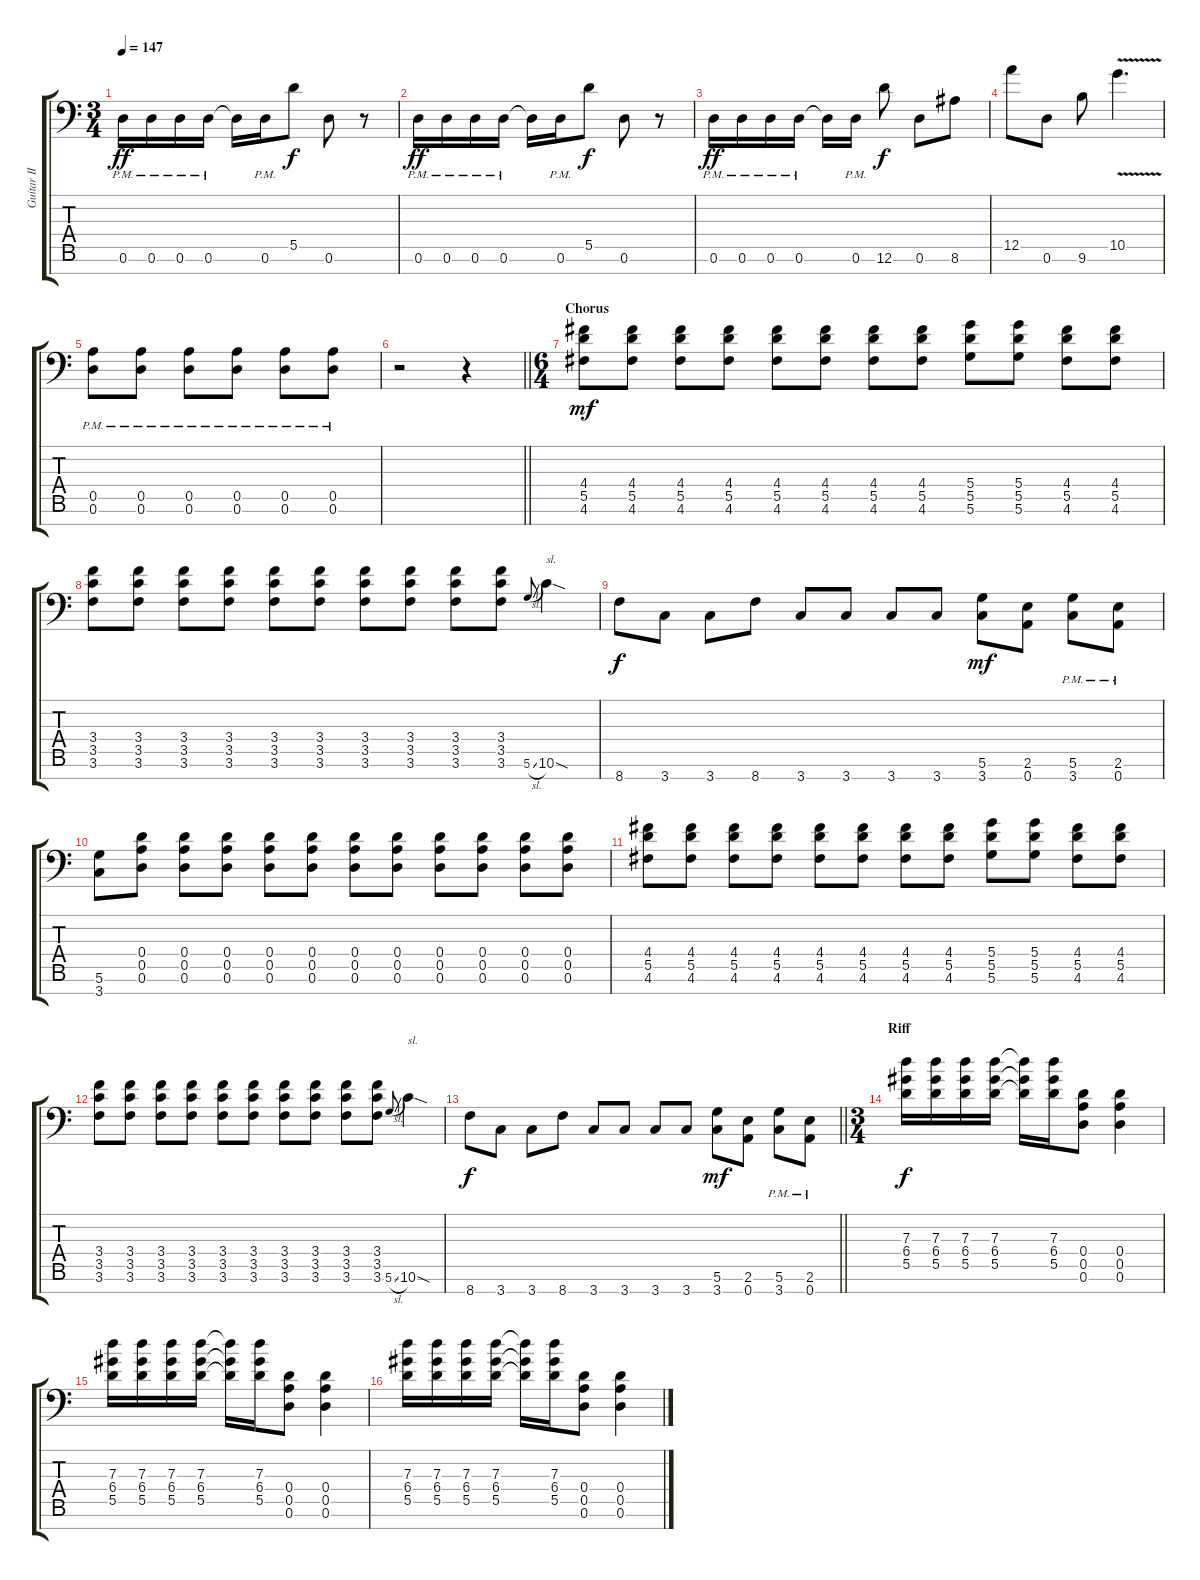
\track ("Guitar II" "Guitar II") {instrument distortionguitar}
\staff {score tabs}
\tuning (E4 B3 G3 D3 A2 D2 A1) {hide}
\ts (3 4)
\tempo 147
\clef f4
\ks c
0.6{pm}.16{dy ff} 0.6{pm}.16 0.6{pm}.16 0.6{pm}.16 0.6{t}.16 0.6{pm}.16 5.5.8{dy f} 0.6.8 r.8 |
0.6{pm}.16{dy ff} 0.6{pm}.16 0.6{pm}.16 0.6{pm}.16 0.6{t}.16 0.6{pm}.16 5.5.8{dy f} 0.6.8 r.8 |
0.6{pm}.16{dy ff} 0.6{pm}.16 0.6{pm}.16 0.6{pm}.16 0.6{t}.16 0.6{pm}.16{beam split} 12.6.8{dy f} 0.6.8 8.6.8 |
12.5.8 0.6.8 9.6.8 10.5{v}.4{d} |
(0.5{pm} 0.6{pm}).8 (0.5{pm} 0.6{pm}).8 (0.5{pm} 0.6{pm}).8 (0.5{pm} 0.6{pm}).8 (0.5{pm} 0.6{pm}).8 (0.5{pm} 0.6{pm}).8 |
\barLineRight lightlight
r.2 r.4 |
\ts (6 4)
\section ("" "Chorus")
(4.4 5.5 4.6).8{dy mf} (4.4 5.5 4.6).8 (4.4 5.5 4.6).8 (4.4 5.5 4.6).8 (4.4 5.5 4.6).8 (4.4 5.5 4.6).8 (4.4 5.5 4.6).8 (4.4 5.5 4.6).8 (5.4 5.5 5.6).8 (5.4 5.5 5.6).8 (4.4 5.5 4.6).8 (4.4 5.5 4.6).8 |
(3.4 3.5 3.6).8 (3.4 3.5 3.6).8 (3.4 3.5 3.6).8 (3.4 3.5 3.6).8 (3.4 3.5 3.6).8 (3.4 3.5 3.6).8 (3.4 3.5 3.6).8 (3.4 3.5 3.6).8 (3.4 3.5 3.6).8 (3.4 3.5 3.6).8 5.6{sl}.8{gr onbeat} 10.6{sod}.4{txt "sl."} |
8.7.8{dy f} 3.7.8 3.7.8 8.7.8 3.7.8 3.7.8 3.7.8 3.7.8 (5.6 3.7).8{dy mf} (2.6 0.7).8 (5.6{pm} 3.7{pm}).8 (2.6{pm} 0.7{pm}).8 |
(5.6 3.7).8 (0.4 0.5 0.6).8 (0.4 0.5 0.6).8 (0.4 0.5 0.6).8 (0.4 0.5 0.6).8 (0.4 0.5 0.6).8 (0.4 0.5 0.6).8 (0.4 0.5 0.6).8 (0.4 0.5 0.6).8 (0.4 0.5 0.6).8 (0.4 0.5 0.6).8 (0.4 0.5 0.6).8 |
(4.4 5.5 4.6).8 (4.4 5.5 4.6).8 (4.4 5.5 4.6).8 (4.4 5.5 4.6).8 (4.4 5.5 4.6).8 (4.4 5.5 4.6).8 (4.4 5.5 4.6).8 (4.4 5.5 4.6).8 (5.4 5.5 5.6).8 (5.4 5.5 5.6).8 (4.4 5.5 4.6).8 (4.4 5.5 4.6).8 |
(3.4 3.5 3.6).8 (3.4 3.5 3.6).8 (3.4 3.5 3.6).8 (3.4 3.5 3.6).8 (3.4 3.5 3.6).8 (3.4 3.5 3.6).8 (3.4 3.5 3.6).8 (3.4 3.5 3.6).8 (3.4 3.5 3.6).8 (3.4 3.5 3.6).8 5.6{sl}.8{gr onbeat} 10.6{sod}.4{txt "sl."} |
\barLineRight lightlight
8.7.8{dy f} 3.7.8 3.7.8 8.7.8 3.7.8 3.7.8 3.7.8 3.7.8 (5.6 3.7).8{dy mf} (2.6 0.7).8 (5.6{pm} 3.7{pm}).8 (2.6{pm} 0.7{pm}).8 |
\ts (3 4)
\section ("" "Riff")
(7.3 6.4 5.5).16{dy f} (7.3 6.4 5.5).16 (7.3 6.4 5.5).16 (7.3 6.4 5.5).16 (7.3{t} 6.4{t} 5.5{t}).16 (7.3 6.4 5.5).16 (0.4 0.5 0.6).8 (0.4 0.5 0.6).4 |
(7.3 6.4 5.5).16 (7.3 6.4 5.5).16 (7.3 6.4 5.5).16 (7.3 6.4 5.5).16 (7.3{t} 6.4{t} 5.5{t}).16 (7.3 6.4 5.5).16 (0.4 0.5 0.6).8 (0.4 0.5 0.6).4 |
(7.3 6.4 5.5).16 (7.3 6.4 5.5).16 (7.3 6.4 5.5).16 (7.3 6.4 5.5).16 (7.3{t} 6.4{t} 5.5{t}).16 (7.3 6.4 5.5).16 (0.4 0.5 0.6).8 (0.4 0.5 0.6).4
